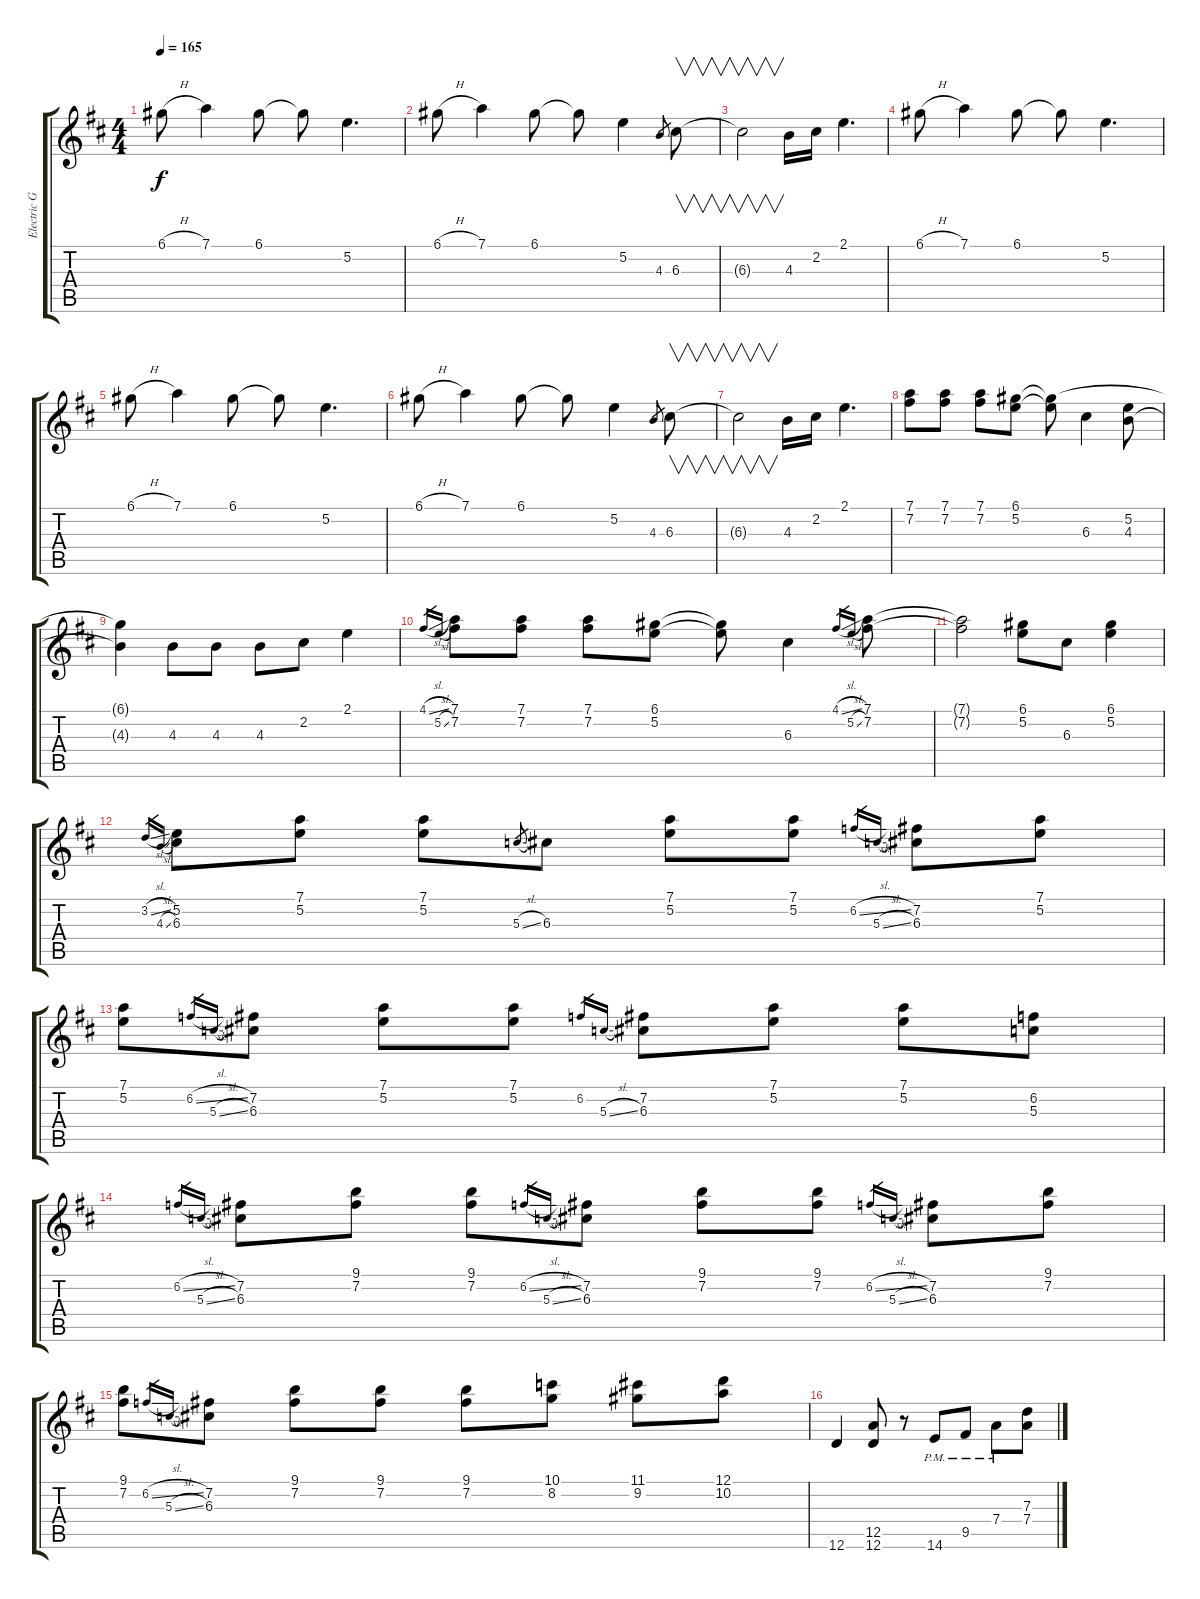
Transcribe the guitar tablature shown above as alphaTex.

\track ("Electric Guitar 2" "Electric G") {instrument distortionguitar}
\staff {score tabs}
\tuning (D4 B3 G3 D3 A2 D2) {hide}
\ts (4 4)
\tempo 165
\clef g2
\ks d
6.1{h}.8{dy f} 7.1.4 6.1.8 6.1{t}.8 5.2.4{d} |
6.1{h}.8 7.1.4 6.1.8 6.1{t}.8 5.2.4 4.3.8{gr} 6.3.8{v} |
6.3{t}.2{v} 4.3.16 2.2.16 2.1.4{d} |
6.1{h}.8 7.1.4 6.1.8 6.1{t}.8 5.2.4{d} |
6.1{h}.8 7.1.4 6.1.8 6.1{t}.8 5.2.4{d} |
6.1{h}.8 7.1.4 6.1.8 6.1{t}.8 5.2.4 4.3.8{gr} 6.3.8{v} |
6.3{t}.2{v} 4.3.16 2.2.16 2.1.4{d} |
(7.1 7.2).8 (7.1 7.2).8 (7.1 7.2).8 (6.1 5.2).8 (6.1{t} 5.2{t}).8 6.3.4 (5.2 4.3).8 |
(6.1{t} 4.3{t}).4 4.3.8 4.3.8 4.3.8 2.2.8 2.1.4 |
4.1{sl}.16{gr} 5.2{sl}.16{gr} (7.1 7.2).8 (7.1 7.2).8 (7.1 7.2).8 (6.1 5.2).8 (6.1{t} 5.2{t}).8 6.3.4 4.1{sl}.16{gr} 5.2{sl}.16{gr} (7.1 7.2).8 |
(7.1{t} 7.2{t}).2 (6.1 5.2).8 6.3.8 (6.1 5.2).4 |
3.2{sl}.16{gr} 4.3{sl}.16{gr} (5.2 6.3).8 (7.1 5.2).8 (7.1 5.2).8 5.3{sl}.8{gr} 6.3.8 (7.1 5.2).8 (7.1 5.2).8 6.2{sl}.16{gr} 5.3{sl}.16{gr} (7.2 6.3).8 (7.1 5.2).8 |
(7.1 5.2).8 6.2{sl}.16{gr} 5.3{sl}.16{gr} (7.2 6.3).8 (7.1 5.2).8 (7.1 5.2).8 6.2.16{gr} 5.3{sl}.16{gr} (7.2 6.3).8 (7.1 5.2).8 (7.1 5.2).8 (6.2 5.3).8 |
6.2{sl}.16{gr} 5.3{sl}.16{gr} (7.2 6.3).8 (9.1 7.2).8 (9.1 7.2).8 6.2{sl}.16{gr} 5.3{sl}.16{gr} (7.2 6.3).8 (9.1 7.2).8 (9.1 7.2).8 6.2{sl}.16{gr} 5.3{sl}.16{gr} (7.2 6.3).8 (9.1 7.2).8 |
(9.1 7.2).8 6.2{sl}.16{gr} 5.3{sl}.16{gr} (7.2 6.3).8 (9.1 7.2).8 (9.1 7.2).8 (9.1 7.2).8 (10.1 8.2).8 (11.1 9.2).8 (12.1 10.2).8 |
12.6.4 (12.5 12.6).8 r.8 14.6{pm}.8 9.5{pm}.8 7.4{pm}.8 (7.3 7.4).8
